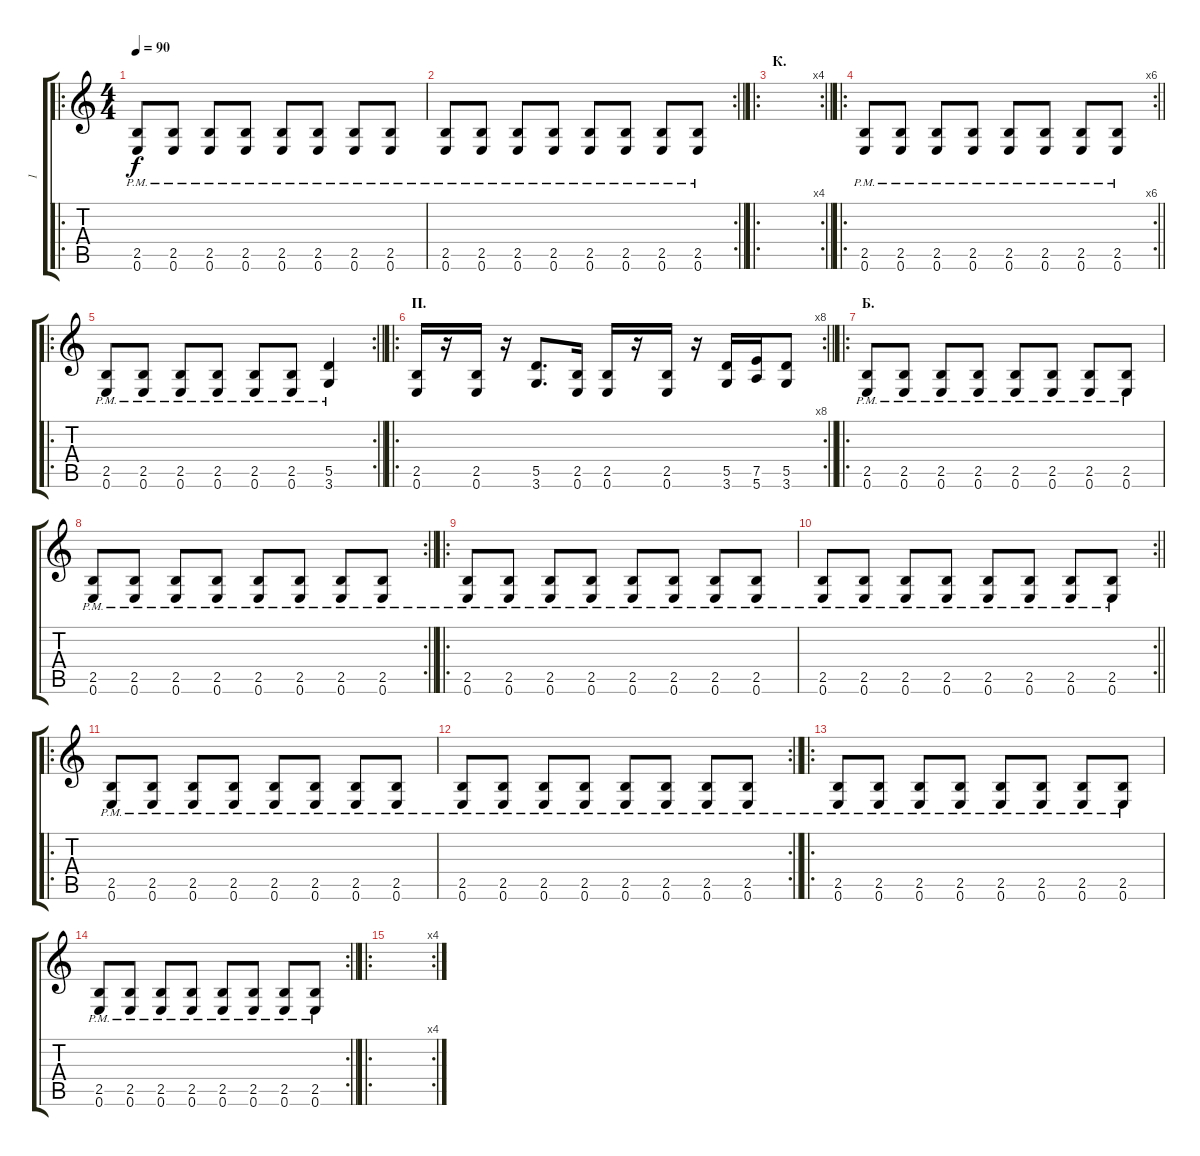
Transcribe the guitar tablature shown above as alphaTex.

\track ("1" "1") {instrument distortionguitar}
\staff {score tabs}
\tuning (E4 B3 G3 D3 A2 E2) {hide}
\ro
\ts (4 4)
\tempo 90
\clef g2
\ks c
(2.5{pm} 0.6{pm}).8{dy f} (2.5{pm} 0.6{pm}).8 (2.5{pm} 0.6{pm}).8 (2.5{pm} 0.6{pm}).8 (2.5{pm} 0.6{pm}).8 (2.5{pm} 0.6{pm}).8 (2.5{pm} 0.6{pm}).8 (2.5{pm} 0.6{pm}).8 |
\rc 2
\barLineRight lightlight
(2.5{pm} 0.6{pm}).8 (2.5{pm} 0.6{pm}).8 (2.5{pm} 0.6{pm}).8 (2.5{pm} 0.6{pm}).8 (2.5{pm} 0.6{pm}).8 (2.5{pm} 0.6{pm}).8 (2.5{pm} 0.6{pm}).8 (2.5{pm} 0.6{pm}).8 |
\ro
\rc 4
\section ("" "К.")
\barLineRight lightlight
|
\ro
\rc 6
\barLineRight lightlight
(2.5{pm} 0.6{pm}).8 (2.5{pm} 0.6{pm}).8 (2.5{pm} 0.6{pm}).8 (2.5{pm} 0.6{pm}).8 (2.5{pm} 0.6{pm}).8 (2.5{pm} 0.6{pm}).8 (2.5{pm} 0.6{pm}).8 (2.5{pm} 0.6{pm}).8 |
\ro
\rc 2
\barLineRight lightlight
(2.5{pm} 0.6{pm}).8 (2.5{pm} 0.6{pm}).8 (2.5{pm} 0.6{pm}).8 (2.5{pm} 0.6{pm}).8 (2.5{pm} 0.6{pm}).8 (2.5{pm} 0.6{pm}).8 (5.5{pm} 3.6{pm}).4 |
\ro
\rc 8
\section ("" "П.")
\barLineRight lightlight
(2.5 0.6).16 r.16 (2.5 0.6).16 r.16 (5.5 3.6).8{d} (2.5 0.6).16 (2.5 0.6).16 r.16 (2.5 0.6).16 r.16 (5.5 3.6).16 (7.5 5.6).16 (5.5 3.6).8 |
\ro
\section ("" "Б.")
(2.5{pm} 0.6{pm}).8 (2.5{pm} 0.6{pm}).8 (2.5{pm} 0.6{pm}).8 (2.5{pm} 0.6{pm}).8 (2.5{pm} 0.6{pm}).8 (2.5{pm} 0.6{pm}).8 (2.5{pm} 0.6{pm}).8 (2.5{pm} 0.6{pm}).8 |
\rc 2
\barLineRight lightlight
(2.5{pm} 0.6{pm}).8 (2.5{pm} 0.6{pm}).8 (2.5{pm} 0.6{pm}).8 (2.5{pm} 0.6{pm}).8 (2.5{pm} 0.6{pm}).8 (2.5{pm} 0.6{pm}).8 (2.5{pm} 0.6{pm}).8 (2.5{pm} 0.6{pm}).8 |
\ro
(2.5{pm} 0.6{pm}).8 (2.5{pm} 0.6{pm}).8 (2.5{pm} 0.6{pm}).8 (2.5{pm} 0.6{pm}).8 (2.5{pm} 0.6{pm}).8 (2.5{pm} 0.6{pm}).8 (2.5{pm} 0.6{pm}).8 (2.5{pm} 0.6{pm}).8 |
\rc 2
\barLineRight lightlight
(2.5{pm} 0.6{pm}).8 (2.5{pm} 0.6{pm}).8 (2.5{pm} 0.6{pm}).8 (2.5{pm} 0.6{pm}).8 (2.5{pm} 0.6{pm}).8 (2.5{pm} 0.6{pm}).8 (2.5{pm} 0.6{pm}).8 (2.5{pm} 0.6{pm}).8 |
\ro
(2.5{pm} 0.6{pm}).8 (2.5{pm} 0.6{pm}).8 (2.5{pm} 0.6{pm}).8 (2.5{pm} 0.6{pm}).8 (2.5{pm} 0.6{pm}).8 (2.5{pm} 0.6{pm}).8 (2.5{pm} 0.6{pm}).8 (2.5{pm} 0.6{pm}).8 |
\rc 2
\barLineRight lightlight
(2.5{pm} 0.6{pm}).8 (2.5{pm} 0.6{pm}).8 (2.5{pm} 0.6{pm}).8 (2.5{pm} 0.6{pm}).8 (2.5{pm} 0.6{pm}).8 (2.5{pm} 0.6{pm}).8 (2.5{pm} 0.6{pm}).8 (2.5{pm} 0.6{pm}).8 |
\ro
(2.5{pm} 0.6{pm}).8 (2.5{pm} 0.6{pm}).8 (2.5{pm} 0.6{pm}).8 (2.5{pm} 0.6{pm}).8 (2.5{pm} 0.6{pm}).8 (2.5{pm} 0.6{pm}).8 (2.5{pm} 0.6{pm}).8 (2.5{pm} 0.6{pm}).8 |
\rc 2
\barLineRight lightlight
(2.5{pm} 0.6{pm}).8 (2.5{pm} 0.6{pm}).8 (2.5{pm} 0.6{pm}).8 (2.5{pm} 0.6{pm}).8 (2.5{pm} 0.6{pm}).8 (2.5{pm} 0.6{pm}).8 (2.5{pm} 0.6{pm}).8 (2.5{pm} 0.6{pm}).8 |
\ro
\rc 4
